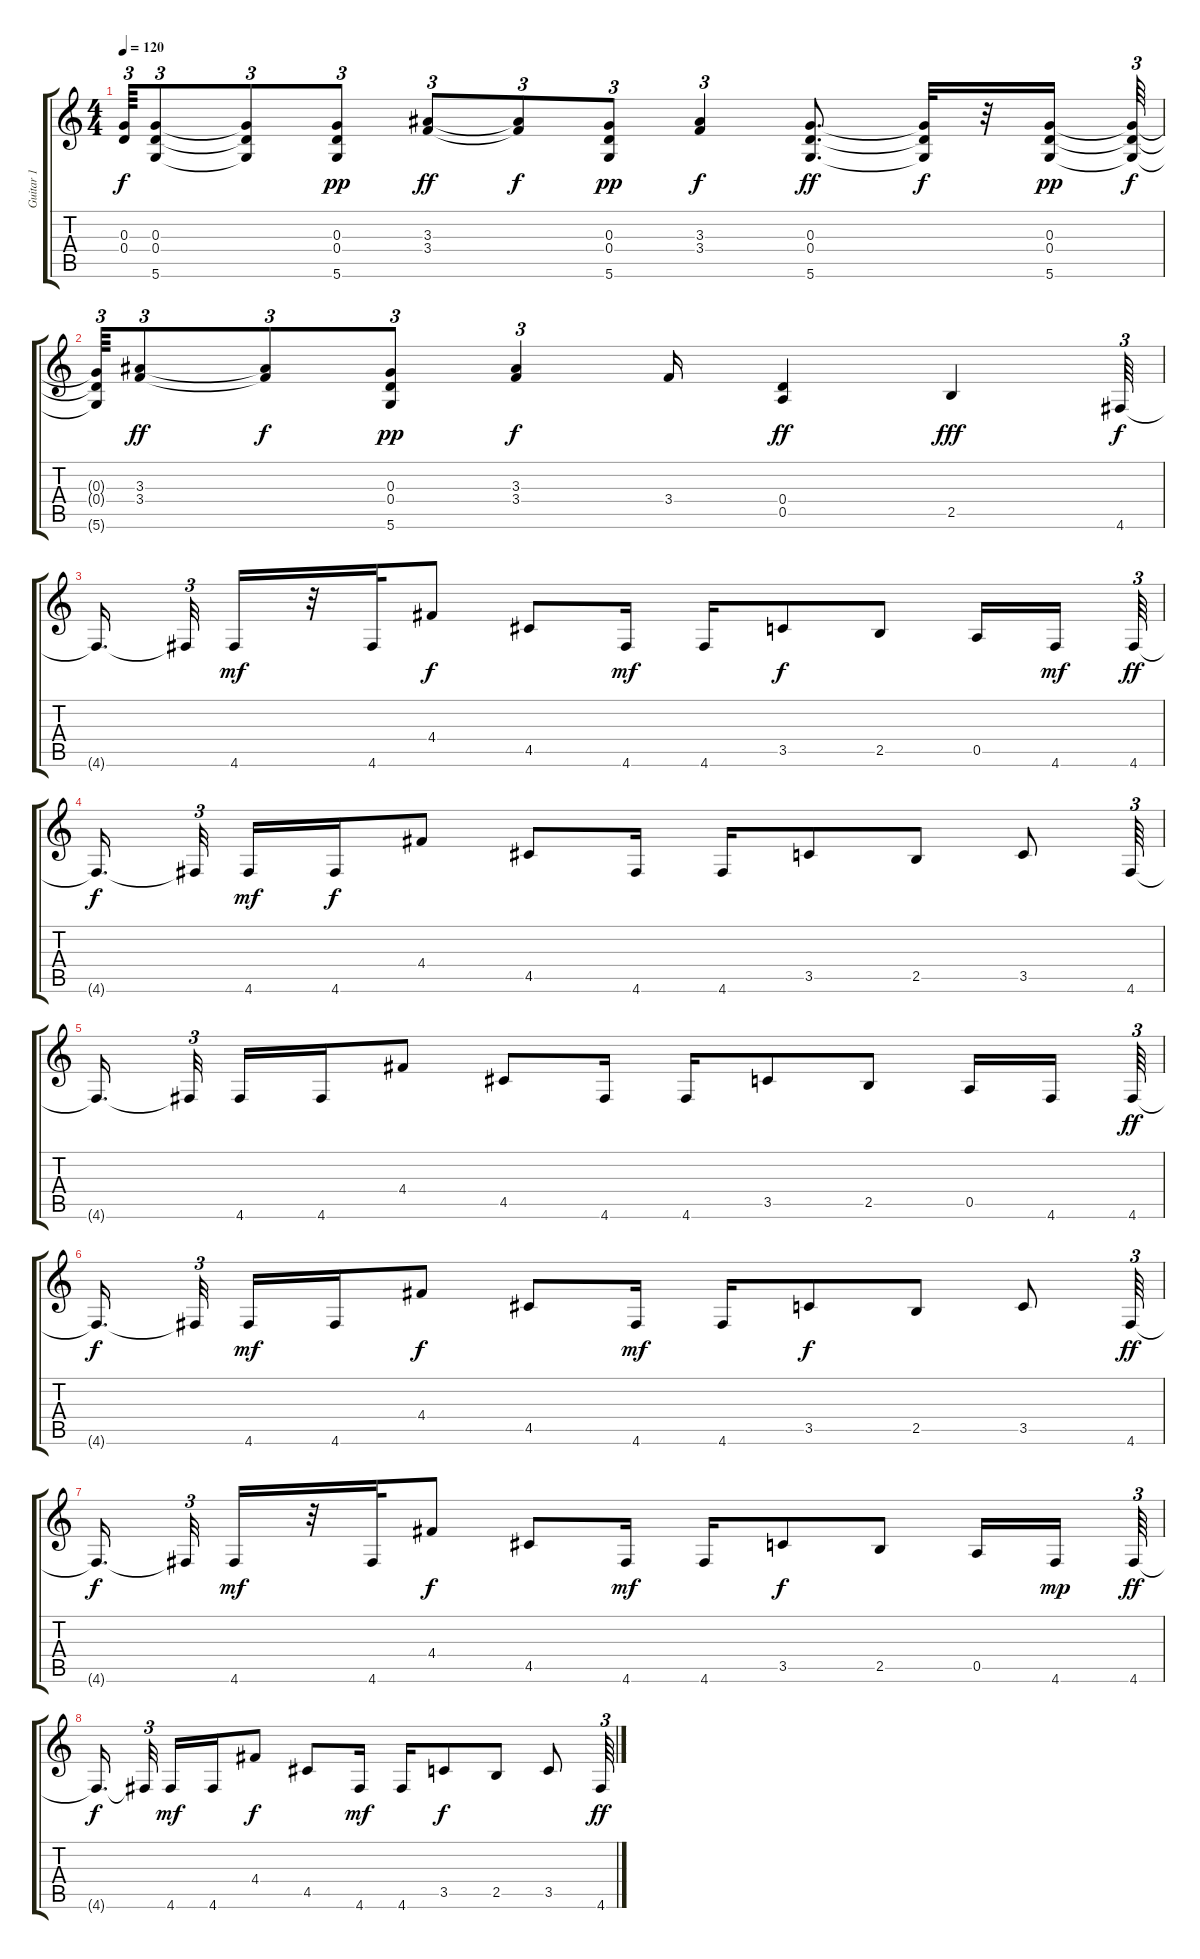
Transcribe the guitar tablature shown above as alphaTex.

\track ("Guitar 1" "Guitar 1") {instrument distortionguitar}
\staff {score tabs}
\tuning (E4 B3 G3 D3 A2 D2) {hide}
\ts (4 4)
\tempo 120
\clef g2
\ks c
(0.3{t} 0.4{t}).64{tu (3 2) dy f} (0.3 0.4 5.6).8{tu (3 2)} (0.3{t} 0.4{t} 5.6{t}).8{tu (3 2)} (0.3 0.4 5.6).8{tu (3 2) dy pp} (3.3 3.4).8{tu (3 2) dy ff} (3.3{t} 3.4{t}).8{tu (3 2) dy f} (0.3 0.4 5.6).8{tu (3 2) dy pp} (3.3 3.4).4{tu (3 2) dy f} (0.3 0.4 5.6).8{d dy ff} (0.3{t} 0.4{t} 5.6{t}).32{dy f} r.32 (0.3 0.4 5.6).16{dy pp} (0.3{t} 0.4{t} 5.6{t}).64{tu (3 2) dy f} |
(0.3{t} 0.4{t} 5.6{t}).64{tu (3 2)} (3.3 3.4).8{tu (3 2) dy ff} (3.3{t} 3.4{t}).8{tu (3 2) dy f} (0.3 0.4 5.6).8{tu (3 2) dy pp} (3.3 3.4).4{tu (3 2) dy f} 3.4.16 (0.4 0.5).4{dy ff} 2.5.4{dy fff} 4.6.64{tu (3 2) dy f} |
4.6{t}.16{d} 4.6{t}.32{tu (3 2)} 4.6.16{dy mf} r.32 4.6.32 4.4.8{dy f} 4.5.8 4.6.16{dy mf} 4.6.16 3.5.8{dy f} 2.5.8 0.5.16 4.6.16{dy mf beam splitsecondary} 4.6.64{tu (3 2) dy ff} |
4.6{t}.16{d dy f} 4.6{t}.32{tu (3 2)} 4.6.16{dy mf} 4.6.16{dy f} 4.4.8 4.5.8 4.6.16 4.6.16 3.5.8 2.5.8 3.5.8 4.6.64{tu (3 2)} |
4.6{t}.16{d} 4.6{t}.32{tu (3 2)} 4.6.16 4.6.16 4.4.8 4.5.8 4.6.16 4.6.16 3.5.8 2.5.8 0.5.16 4.6.16{beam splitsecondary} 4.6.64{tu (3 2) dy ff} |
4.6{t}.16{d dy f} 4.6{t}.32{tu (3 2)} 4.6.16{dy mf} 4.6.16 4.4.8{dy f} 4.5.8 4.6.16{dy mf} 4.6.16 3.5.8{dy f} 2.5.8 3.5.8 4.6.64{tu (3 2) dy ff} |
4.6{t}.16{d dy f} 4.6{t}.32{tu (3 2)} 4.6.16{dy mf} r.32 4.6.32 4.4.8{dy f} 4.5.8 4.6.16{dy mf} 4.6.16 3.5.8{dy f} 2.5.8 0.5.16 4.6.16{dy mp beam splitsecondary} 4.6.64{tu (3 2) dy ff} |
4.6{t}.16{d dy f} 4.6{t}.32{tu (3 2)} 4.6.16{dy mf} 4.6.16 4.4.8{dy f} 4.5.8 4.6.16{dy mf} 4.6.16 3.5.8{dy f} 2.5.8 3.5.8 4.6.64{tu (3 2) dy ff}
